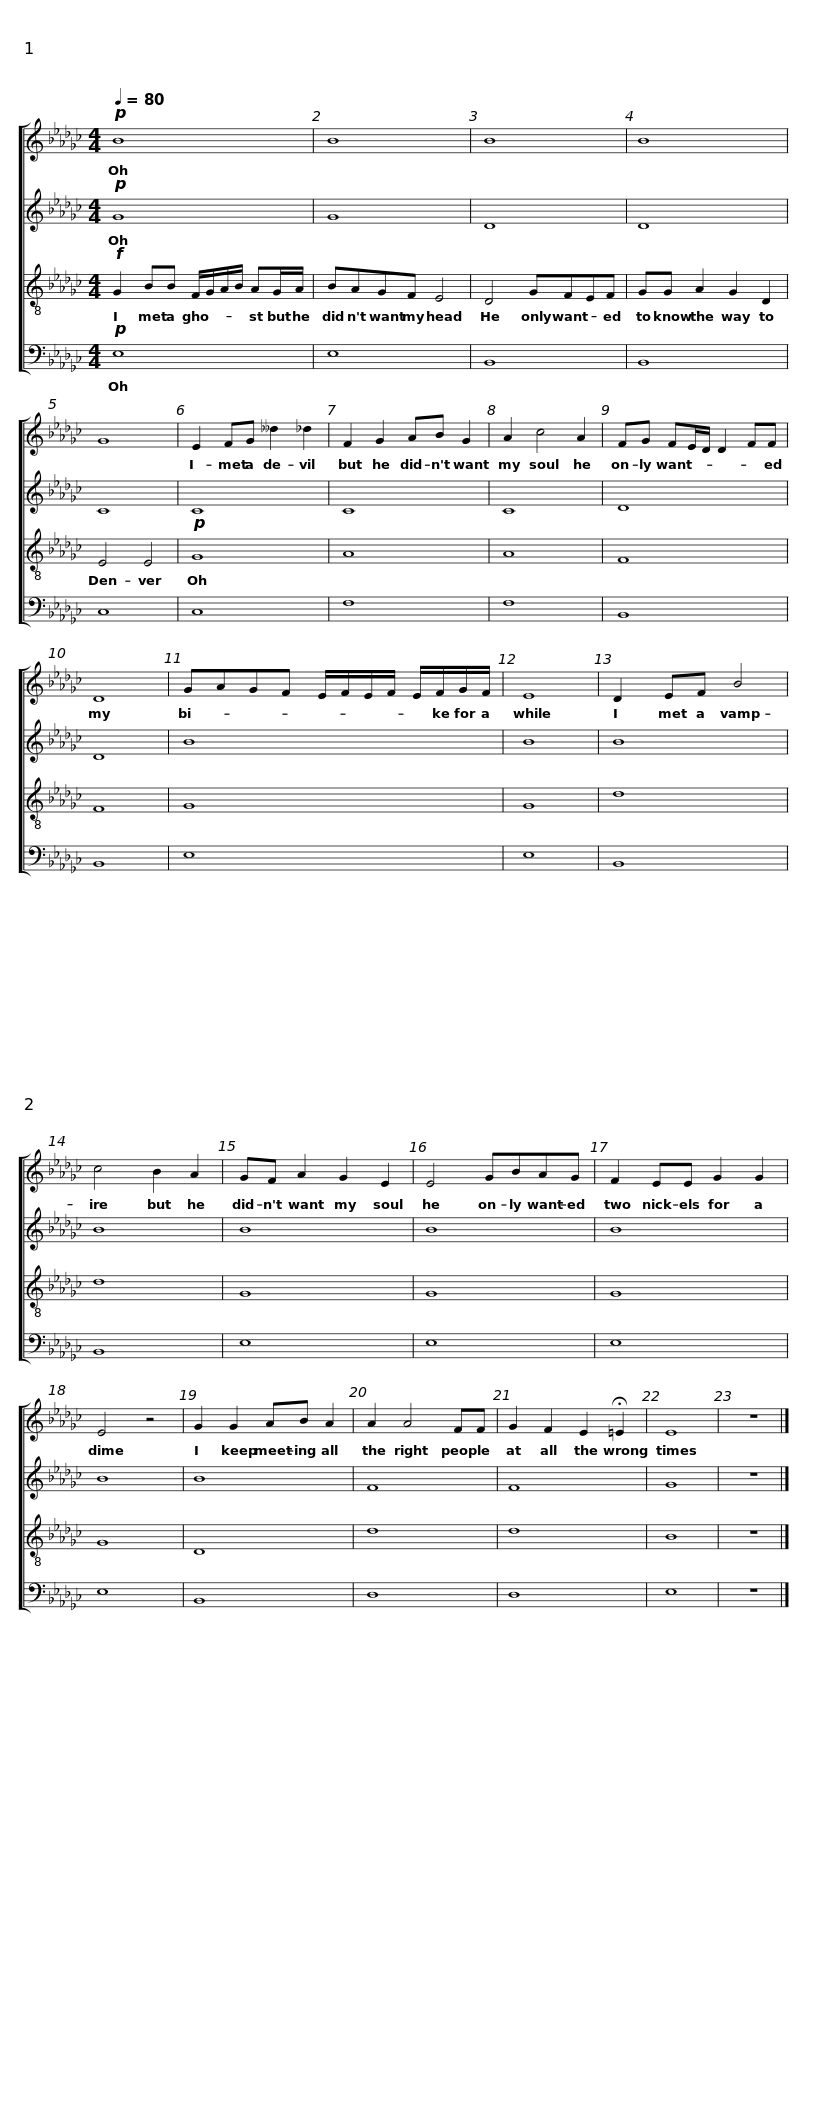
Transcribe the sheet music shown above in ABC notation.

X:1
%%score [ 1 2 3 4 ]
L:1/8
Q:1/4=80
M:4/4
I:linebreak $
K:Gb
V:1 treble
V:2 treble
V:3 treble-8
V:4 bass
V:1
!p! B8 | B8 | B8 |$ B8 | G8 | %5
 E2 FG __d2 _d2 | F2 G2 AB G2 | A2 c4 A2 |$ FG FE/D/ D2 FF | D8 | %10
 GAGF E/F/E/F/ E/F/G/F/ | E8 | D2 EF B4 | c4 B2 A2 |$ GF A2 G2 E2 | %15
 E4 GBAG | F2 EE G2 G2 | E4 z4 | G2 G2 AB A2 |$ A2 A4 FF | %20
 G2 F2 E2 !fermata!=E2 | E8 | z8 |] %23
V:2
!p! G8 | G8 | D8 |$ D8 | C8 | %5
 C8 | C8 | C8 |$ D8 | D8 | %10
 B8 | B8 | B8 | B8 |$ B8 | %15
 B8 | B8 | B8 | B8 |$ F8 | %20
 F8 | G8 | z8 |] %23
V:3
!f! G2 BB F/G/A/B/ AG/A/ | BAGF E4 | D4 GFEF |$ GG A2 G2 D2 | E4 E4 | %5
!p! G8 | A8 | A8 |$ F8 | F8 | %10
 G8 | G8 | d8 | d8 |$ G8 | %15
 G8 | G8 | G8 | D8 |$ d8 | %20
 d8 | B8 | z8 |] %23
V:4
!p! E,8 | E,8 | B,,8 |$ B,,8 | C,8 | %5
 C,8 | F,8 | F,8 |$ B,,8 | B,,8 | %10
 E,8 | E,8 | B,,8 | B,,8 |$ E,8 | %15
 E,8 | E,8 | E,8 | B,,8 |$ D,8 | %20
 D,8 | E,8 | z8 |] %23
